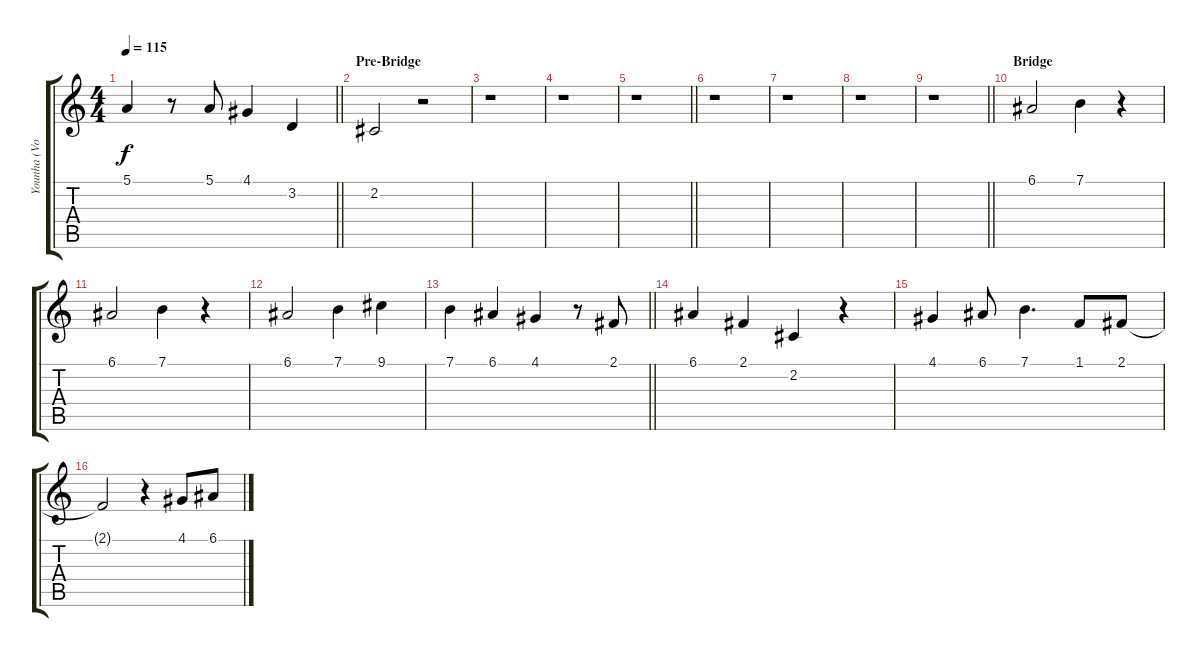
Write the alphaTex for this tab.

\track ("Younha (Vocal)" "Younha (Vo") {instrument altosax}
\staff {score tabs}
\tuning (E4 B3 G3 D3 A2 E2) {hide}
\ts (4 4)
\tempo 115
\clef g2
\barLineRight lightlight
\ks c
5.1{t}.4{dy f} r.8 5.1.8 4.1.4 3.2.4 |
\section ("" "Pre-Bridge")
2.2.2 r.2 |
r.1 |
r.1 |
\barLineRight lightlight
r.1 |
r.1 |
r.1 |
r.1 |
\barLineRight lightlight
r.1 |
\section ("" "Bridge")
6.1.2 7.1.4 r.4 |
6.1.2 7.1.4 r.4 |
6.1.2 7.1.4 9.1.4 |
\barLineRight lightlight
7.1.4 6.1.4 4.1.4 r.8 2.1.8 |
6.1.4 2.1.4 2.2.4 r.4 |
4.1.4 6.1.8 7.1.4{d} 1.1.8 2.1.8 |
2.1{t}.2 r.4 4.1.8 6.1.8
